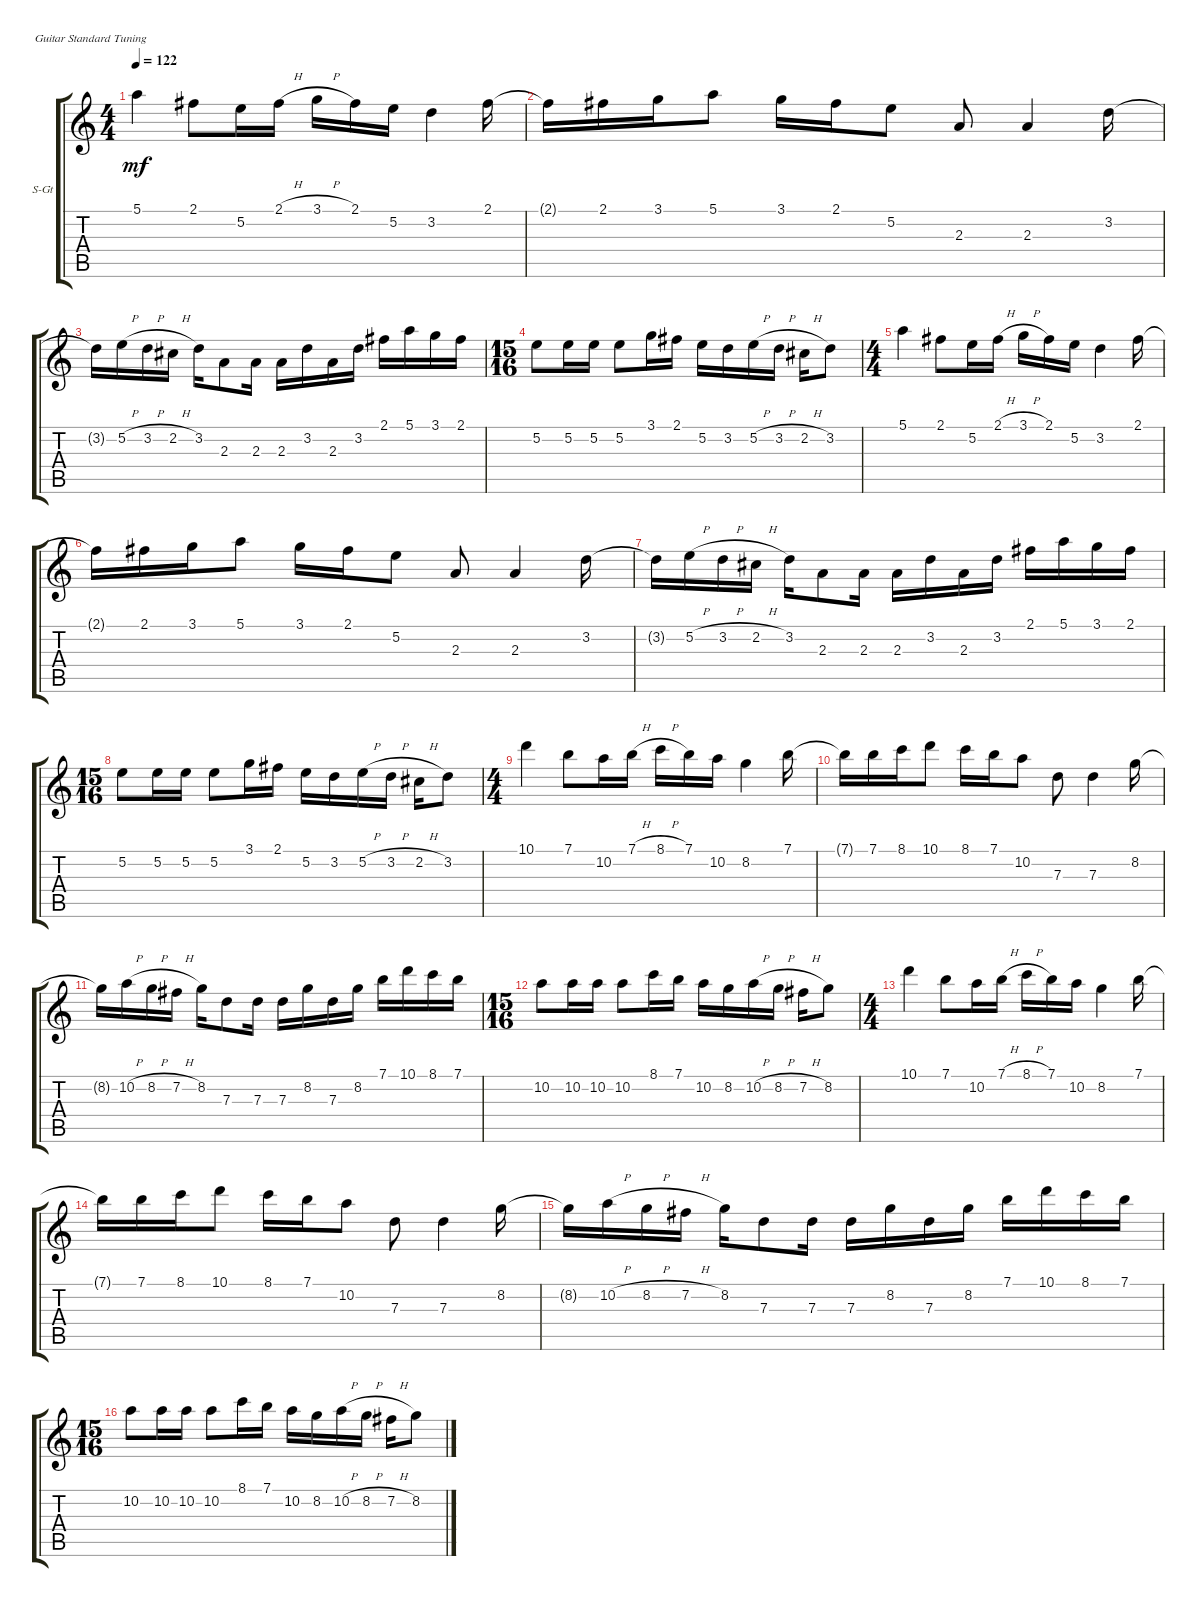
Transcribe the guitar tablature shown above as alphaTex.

\defaultSystemsLayout 4
\bracketExtendMode groupsimilarinstruments
\firstSystemTrackNameOrientation horizontal
\otherSystemsTrackNameOrientation horizontal
\track ("Steel Guitar" "S-Gt") {instrument acousticguitarsteel}
\staff {score tabs}
\tuning (E4 B3 G3 D3 A2 E2)
\ts (4 4)
\tempo 122
\clef g2
\ks c
5.1.4{dy mf instrument acousticguitarsteel} 2.1.8 5.2.16 2.1{h}.16 3.1{h}.16 2.1.16 5.2.16 3.2.4 2.1.16 |
2.1{t}.16 2.1.16 3.1.16 5.1.8 3.1.16 2.1.16 5.2.8 2.3.8 2.3.4 3.2.16 |
3.2{t}.16 5.2{h}.16 3.2{h}.16 2.2{h}.16 3.2.16 2.3.8 2.3.16 2.3.16 3.2.16 2.3.16 3.2.16 2.1.16 5.1.16 3.1.16 2.1.16 |
\ts (15 16)
5.2.8 5.2.16 5.2.16 5.2.8 3.1.16 2.1.16 5.2.16 3.2.16 5.2{h}.16 3.2{h}.16 2.2{h}.16 3.2.8 |
\ts (4 4)
5.1.4 2.1.8 5.2.16 2.1{h}.16 3.1{h}.16 2.1.16 5.2.16 3.2.4 2.1.16 |
2.1{t}.16 2.1.16 3.1.16 5.1.8 3.1.16 2.1.16 5.2.8 2.3.8 2.3.4 3.2.16 |
3.2{t}.16 5.2{h}.16 3.2{h}.16 2.2{h}.16 3.2.16 2.3.8 2.3.16 2.3.16 3.2.16 2.3.16 3.2.16 2.1.16 5.1.16 3.1.16 2.1.16 |
\ts (15 16)
5.2.8 5.2.16 5.2.16 5.2.8 3.1.16 2.1.16 5.2.16 3.2.16 5.2{h}.16 3.2{h}.16 2.2{h}.16 3.2.8 |
\ts (4 4)
10.1.4 7.1.8 10.2.16 7.1{h}.16 8.1{h}.16 7.1.16 10.2.16 8.2.4 7.1.16 |
7.1{t}.16 7.1.16 8.1.16 10.1.8 8.1.16 7.1.16 10.2.8 7.3.8 7.3.4 8.2.16 |
8.2{t}.16 10.2{h}.16 8.2{h}.16 7.2{h}.16 8.2.16 7.3.8 7.3.16 7.3.16 8.2.16 7.3.16 8.2.16 7.1.16 10.1.16 8.1.16 7.1.16 |
\ts (15 16)
10.2.8 10.2.16 10.2.16 10.2.8 8.1.16 7.1.16 10.2.16 8.2.16 10.2{h}.16 8.2{h}.16 7.2{h}.16 8.2.8 |
\ts (4 4)
10.1.4 7.1.8 10.2.16 7.1{h}.16 8.1{h}.16 7.1.16 10.2.16 8.2.4 7.1.16 |
7.1{t}.16 7.1.16 8.1.16 10.1.8 8.1.16 7.1.16 10.2.8 7.3.8 7.3.4 8.2.16 |
8.2{t}.16 10.2{h}.16 8.2{h}.16 7.2{h}.16 8.2.16 7.3.8 7.3.16 7.3.16 8.2.16 7.3.16 8.2.16 7.1.16 10.1.16 8.1.16 7.1.16 |
\ts (15 16)
10.2.8 10.2.16 10.2.16 10.2.8 8.1.16 7.1.16 10.2.16 8.2.16 10.2{h}.16 8.2{h}.16 7.2{h}.16 8.2.8
